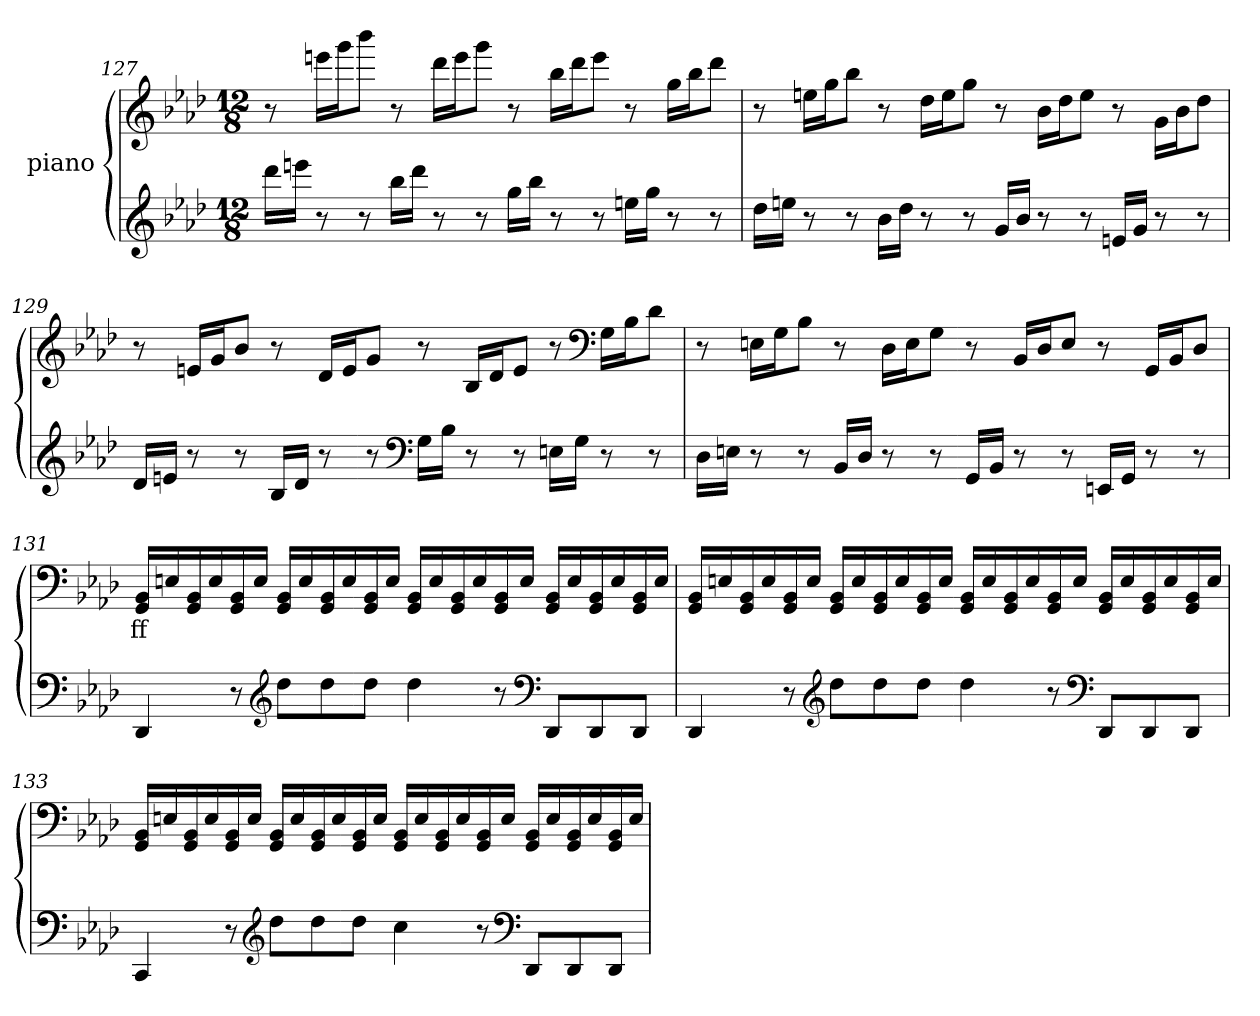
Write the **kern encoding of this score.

**kern	**kern	**text
*part2	*part1	*part1
*staff2	*staff1	*staff1
*	*I"piano	*
*clefG2	*clefG2	*
*k[b-e-a-d-]	*k[b-e-a-d-]	*
*M12/8	*M12/8	*
=127	=127	=127
16ddd-LL	8r	.
16eeenJJ	.	.
8r	16eeenLL	.
.	16gggJ	.
8r	8bbb-J	.
16bb-LL	8r	.
16ddd-JJ	.	.
8r	16ddd-LL	.
.	16eeeJ	.
8r	8gggJ	.
16ggLL	8r	.
16bb-JJ	.	.
8r	16bb-LL	.
.	16ddd-J	.
8r	8eeeJ	.
16eenLL	8r	.
16ggJJ	.	.
8r	16ggLL	.
.	16bb-J	.
8r	8ddd-J	.
=128	=128	=128
16dd-LL	8r	.
16eenJJ	.	.
8r	16eenLL	.
.	16ggJ	.
8r	8bb-J	.
16b-LL	8r	.
16dd-JJ	.	.
8r	16dd-LL	.
.	16eeJ	.
8r	8ggJ	.
16gLL	8r	.
16b-JJ	.	.
8r	16b-LL	.
.	16dd-J	.
8r	8eeJ	.
16enLL	8r	.
16gJJ	.	.
8r	16gLL	.
.	16b-J	.
8r	8dd-J	.
=129	=129	=129
16d-LL	8r	.
16enJJ	.	.
8r	16enLL	.
.	16gJ	.
8r	8b-J	.
16B-LL	8r	.
16d-JJ	.	.
8r	16d-LL	.
.	16eJ	.
8r	8gJ	.
*clefF4	*	*
16GLL	8r	.
16B-JJ	.	.
8r	16B-LL	.
.	16d-J	.
8r	8eJ	.
16EnLL	8r	.
16GJJ	.	.
*	*clefF4	*
8r	16GLL	.
.	16B-J	.
8r	8d-J	.
=130	=130	=130
16D-LL	8r	.
16EnJJ	.	.
8r	16EnLL	.
.	16GJ	.
8r	8B-J	.
16BB-LL	8r	.
16D-JJ	.	.
8r	16D-LL	.
.	16EJ	.
8r	8GJ	.
16GGLL	8r	.
16BB-JJ	.	.
8r	16BB-LL	.
.	16D-J	.
8r	8EJ	.
16EEnLL	8r	.
16GGJJ	.	.
8r	16GGLL	.
.	16BB-J	.
8r	8D-J	.
=131	=131	=131
4DD-	16GG 16BB-LL	ff
.	16En	.
.	16GG 16BB-	.
.	16E	.
8r	16GG 16BB-	.
.	16EJJ	.
*clefG2	*	*
8dd-L	16GG 16BB-LL	.
.	16E	.
8dd-	16GG 16BB-	.
.	16E	.
8dd-J	16GG 16BB-	.
.	16EJJ	.
4dd-	16GG 16BB-LL	.
.	16E	.
.	16GG 16BB-	.
.	16E	.
8r	16GG 16BB-	.
.	16EJJ	.
*clefF4	*	*
8DD-L	16GG 16BB-LL	.
.	16E	.
8DD-	16GG 16BB-	.
.	16E	.
8DD-J	16GG 16BB-	.
.	16EJJ	.
=132	=132	=132
4DD-	16GG 16BB-LL	.
.	16En	.
.	16GG 16BB-	.
.	16E	.
8r	16GG 16BB-	.
.	16EJJ	.
*clefG2	*	*
8dd-L	16GG 16BB-LL	.
.	16E	.
8dd-	16GG 16BB-	.
.	16E	.
8dd-J	16GG 16BB-	.
.	16EJJ	.
4dd-	16GG 16BB-LL	.
.	16E	.
.	16GG 16BB-	.
.	16E	.
8r	16GG 16BB-	.
.	16EJJ	.
*clefF4	*	*
8DD-L	16GG 16BB-LL	.
.	16E	.
8DD-	16GG 16BB-	.
.	16E	.
8DD-J	16GG 16BB-	.
.	16EJJ	.
=133	=133	=133
4CC	16GG 16BB-LL	.
.	16En	.
.	16GG 16BB-	.
.	16E	.
8r	16GG 16BB-	.
.	16EJJ	.
*clefG2	*	*
8dd-L	16GG 16BB-LL	.
.	16E	.
8dd-	16GG 16BB-	.
.	16E	.
8dd-J	16GG 16BB-	.
.	16EJJ	.
4cc	16GG 16BB-LL	.
.	16E	.
.	16GG 16BB-	.
.	16E	.
8r	16GG 16BB-	.
.	16EJJ	.
*clefF4	*	*
8DD-L	16GG 16BB-LL	.
.	16E	.
8DD-	16GG 16BB-	.
.	16E	.
8DD-J	16GG 16BB-	.
.	16EJJ	.
=	=	=
*-	*-	*-
